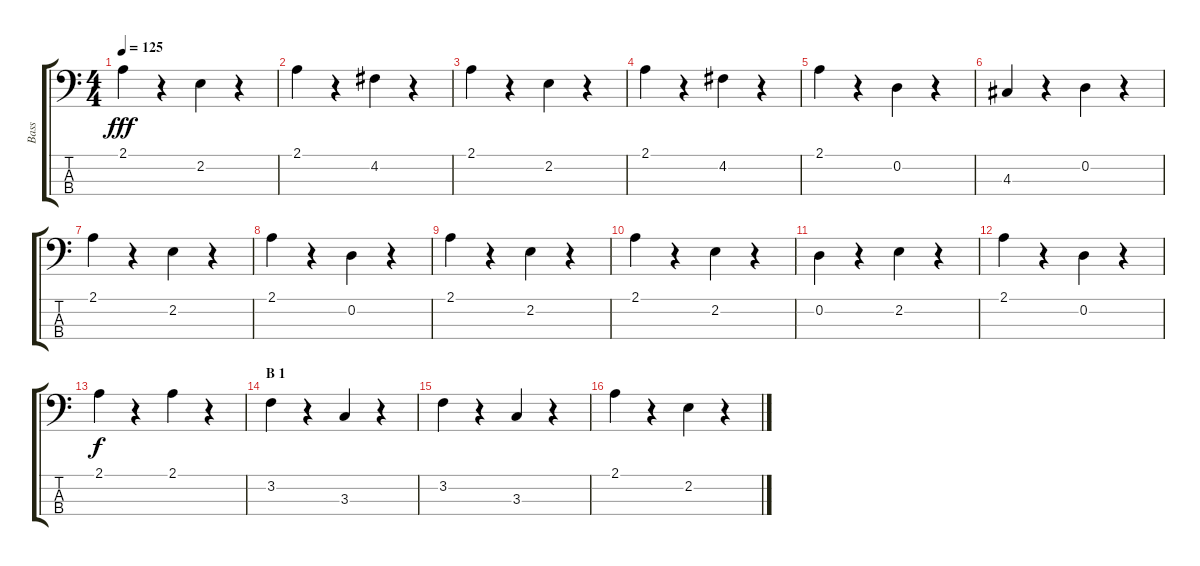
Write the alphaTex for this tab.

\track ("Bass" "Bass") {instrument acousticbass}
\staff {score tabs}
\tuning (G2 D2 A1 E1) {hide}
\ts (4 4)
\tempo 125
\clef f4
\ks c
2.1.4{dy fff} r.4 2.2.4 r.4 |
2.1.4 r.4 4.2.4 r.4 |
2.1.4 r.4 2.2.4 r.4 |
2.1.4 r.4 4.2.4 r.4 |
2.1.4 r.4 0.2.4 r.4 |
4.3.4 r.4 0.2.4 r.4 |
2.1.4 r.4 2.2.4 r.4 |
2.1.4 r.4 0.2.4 r.4 |
2.1.4 r.4 2.2.4 r.4 |
2.1.4 r.4 2.2.4 r.4 |
0.2.4 r.4 2.2.4 r.4 |
2.1.4 r.4 0.2.4 r.4 |
2.1.4{dy f} r.4 2.1.4 r.4 |
\section ("" "B 1")
3.2.4 r.4 3.3.4 r.4 |
3.2.4 r.4 3.3.4 r.4 |
2.1.4 r.4 2.2.4 r.4
